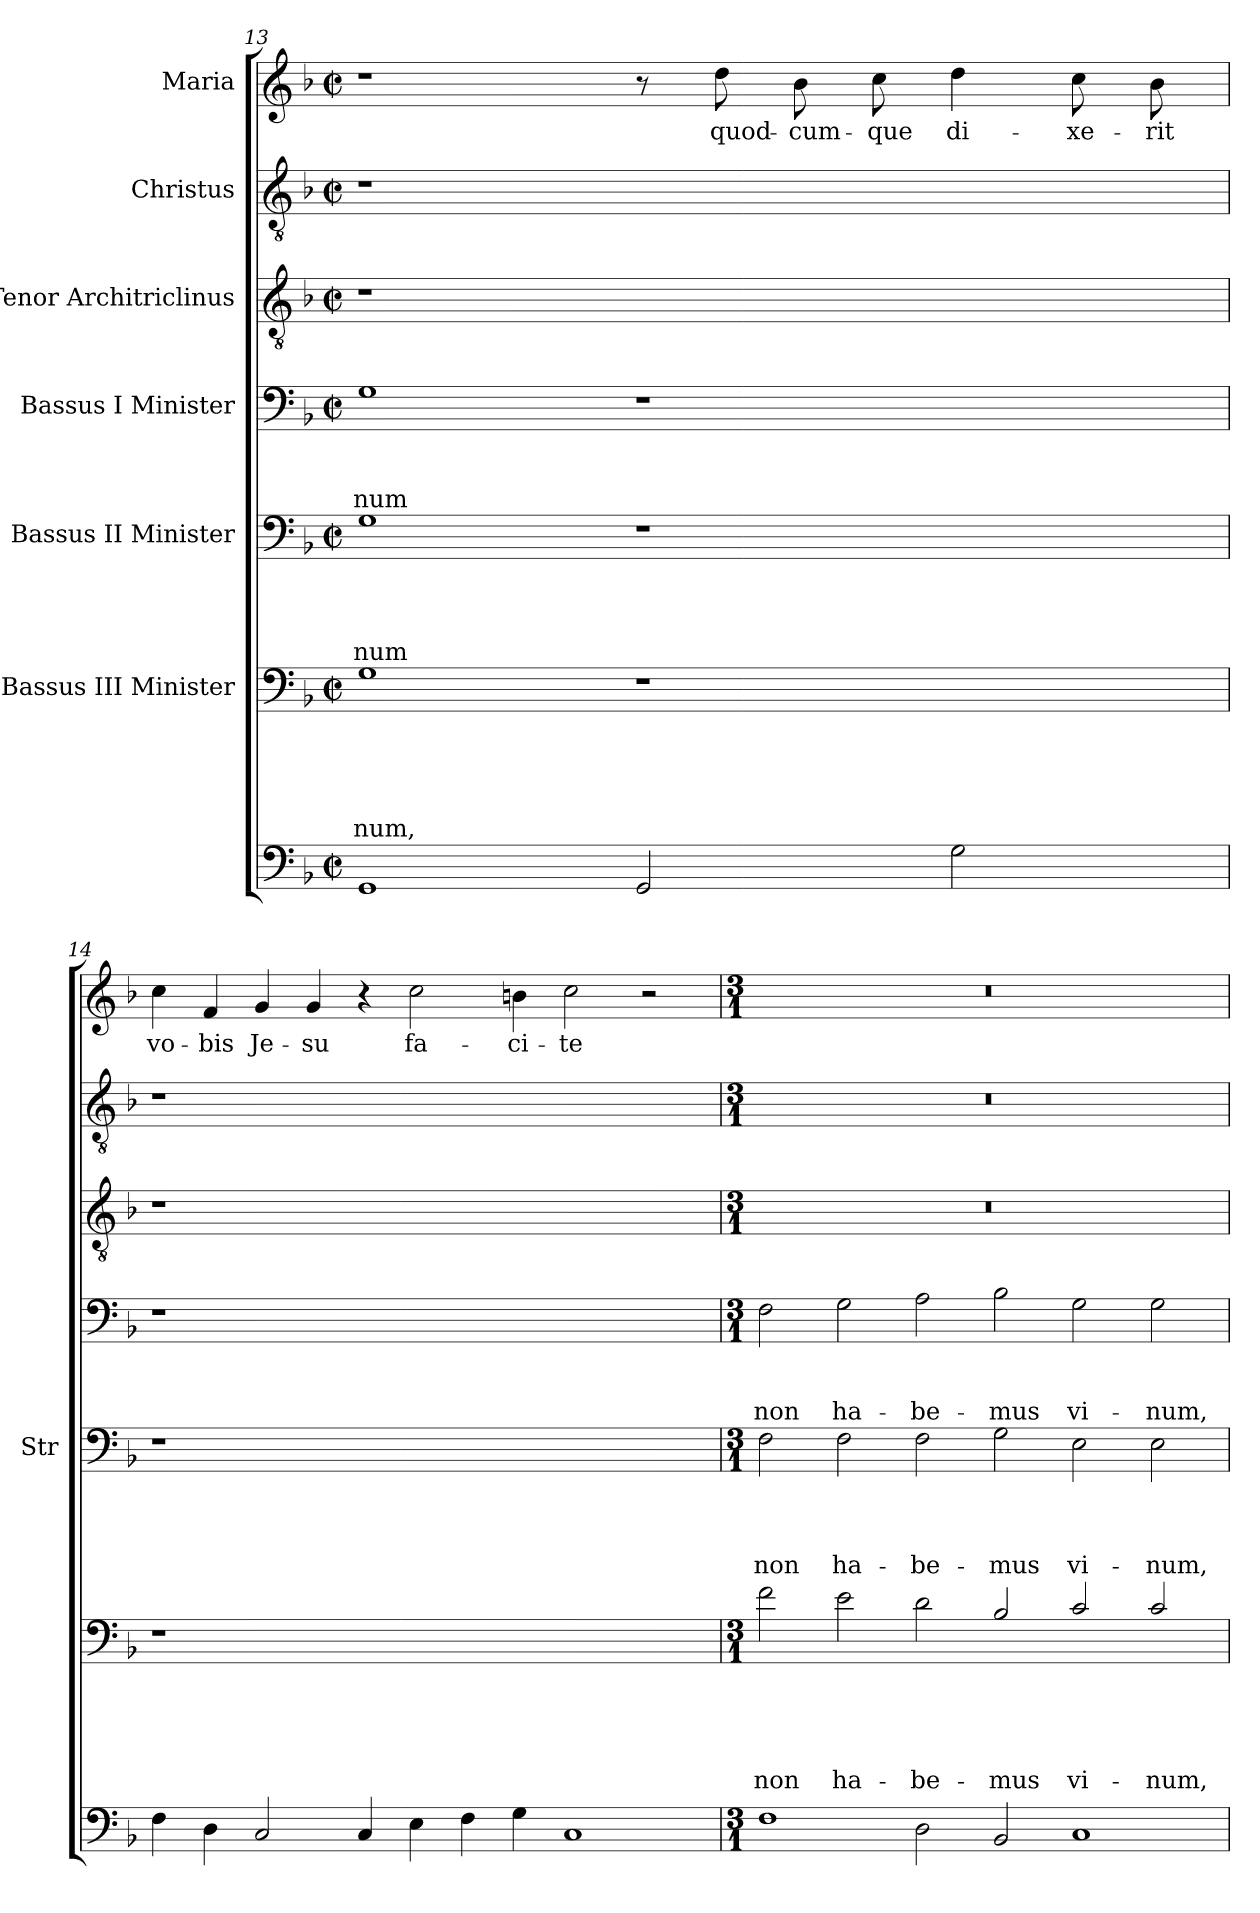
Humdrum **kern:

**kern	**kern	**text	**text	**text	**text	**text	**kern	**text	**text	**text	**text	**kern	**text	**text	**text	**kern	**kern	**kern	**text
*part7	*part6	*part6	*part6	*part6	*part6	*part6	*part5	*part5	*part5	*part5	*part5	*part4	*part4	*part4	*part4	*part3	*part2	*part1	*part1
*staff7	*staff6	*staff6	*staff6	*staff6	*staff6	*staff6	*staff5	*staff5	*staff5	*staff5	*staff5	*staff4	*staff4	*staff4	*staff4	*staff3	*staff2	*staff1	*staff1
*	*I"Bassus III  Minister	*	*	*	*	*	*I"Bassus II  Minister	*	*	*	*	*I"Bassus  I Minister	*	*	*	*I"Tenor  Architriclinus	*I"Christus	*I"Maria	*
*	*	*	*	*	*	*	*I'Str	*	*	*	*	*	*	*	*	*	*	*	*
!!LO:LB:g=z
*clefF4	*clefF4	*	*	*	*	*	*clefF4	*	*	*	*	*clefF4	*	*	*	*clefGv2	*clefGv2	*clefG2	*
*	*ITrd8c14	*	*	*	*	*	*	*	*	*	*	*	*	*	*	*	*	*	*
*k[b-]	*k[b-]	*	*	*	*	*	*k[b-]	*	*	*	*	*k[b-]	*	*	*	*k[b-]	*k[b-]	*k[b-]	*
*d:	*d:	*	*	*	*	*	*d:	*	*	*	*	*d:	*	*	*	*d:	*d:	*d:	*
*M2/2	*M2/2	*	*	*	*	*	*M2/2	*	*	*	*	*M2/2	*	*	*	*M2/2	*M2/2	*M2/2	*
*met(c|)	*met(c|)	*	*	*	*	*	*met(c|)	*	*	*	*	*met(c|)	*	*	*	*met(c|)	*met(c|)	*met(c|)	*
=13	=13	=13	=13	=13	=13	=13	=13	=13	=13	=13	=13	=13	=13	=13	=13	=13	=13	=13	=13
!	!	!	!	!	!	!LO:LY:b	!	!	!	!	!LO:LY:b	!	!	!	!LO:LY:b	!	!	!	!
1GG	1GG	.	.	.	.	-num,	1G	.	.	.	-num	1G	.	.	-num	1r	1r	1r	.
2GG/	1r	.	.	.	.	.	1r	.	.	.	.	1r	.	.	.	1ryy	1ryy	8r	.
!	!	!	!	!	!	!	!	!	!	!	!	!	!	!	!	!	!	!	!LO:LY:b
.	.	.	.	.	.	.	.	.	.	.	.	.	.	.	.	.	.	8dd\	quod-
!	!	!	!	!	!	!	!	!	!	!	!	!	!	!	!	!	!	!	!LO:LY:b
.	.	.	.	.	.	.	.	.	.	.	.	.	.	.	.	.	.	8b-\	-cum-
!	!	!	!	!	!	!	!	!	!	!	!	!	!	!	!	!	!	!	!LO:LY:b
.	.	.	.	.	.	.	.	.	.	.	.	.	.	.	.	.	.	8cc\	-que
!	!	!	!	!	!	!	!	!	!	!	!	!	!	!	!	!	!	!	!LO:LY:b
2G\	.	.	.	.	.	.	.	.	.	.	.	.	.	.	.	.	.	4dd\	di-
!	!	!	!	!	!	!	!	!	!	!	!	!	!	!	!	!	!	!	!LO:LY:b
.	.	.	.	.	.	.	.	.	.	.	.	.	.	.	.	.	.	8cc\	-xe-
!	!	!	!	!	!	!	!	!	!	!	!	!	!	!	!	!	!	!	!LO:LY:b
.	.	.	.	.	.	.	.	.	.	.	.	.	.	.	.	.	.	8b-\	-rit
=14	=14	=14	=14	=14	=14	=14	=14	=14	=14	=14	=14	=14	=14	=14	=14	=14	=14	=14	=14
!	!	!	!	!	!	!	!	!	!	!	!	!	!	!	!	!	!	!	!LO:LY:b
4F\	1r	.	.	.	.	.	1r	.	.	.	.	1r	.	.	.	1r	1r	4cc\	vo-
!	!	!	!	!	!	!	!	!	!	!	!	!	!	!	!	!	!	!	!LO:LY:b
4D\	.	.	.	.	.	.	.	.	.	.	.	.	.	.	.	.	.	4f/	-bis
!	!	!	!	!	!	!	!	!	!	!	!	!	!	!	!	!	!	!	!LO:LY:b
2C/	.	.	.	.	.	.	.	.	.	.	.	.	.	.	.	.	.	4g/	Je-
!	!	!	!	!	!	!	!	!	!	!	!	!	!	!	!	!	!	!	!LO:LY:b
.	.	.	.	.	.	.	.	.	.	.	.	.	.	.	.	.	.	4g/	-su
4C/	0ryy	.	.	.	.	.	0ryy	.	.	.	.	0ryy	.	.	.	0ryy	0ryy	4r	.
!	!	!	!	!	!	!	!	!	!	!	!	!	!	!	!	!	!	!	!LO:LY:b
4E\	.	.	.	.	.	.	.	.	.	.	.	.	.	.	.	.	.	2cc\	fa-
4F\	.	.	.	.	.	.	.	.	.	.	.	.	.	.	.	.	.	.	.
!	!	!	!	!	!	!	!	!	!	!	!	!	!	!	!	!	!	!	!LO:LY:b
4G\	.	.	.	.	.	.	.	.	.	.	.	.	.	.	.	.	.	4bn\	-ci-
!	!	!	!	!	!	!	!	!	!	!	!	!	!	!	!	!	!	!	!LO:LY:b
1C	.	.	.	.	.	.	.	.	.	.	.	.	.	.	.	.	.	2cc\	-te
.	.	.	.	.	.	.	.	.	.	.	.	.	.	.	.	.	.	2r	.
=15	=15	=15	=15	=15	=15	=15	=15	=15	=15	=15	=15	=15	=15	=15	=15	=15	=15	=15	=15
*M3/1	*M3/1	*	*	*	*	*	*M3/1	*	*	*	*	*M3/1	*	*	*	*M3/1	*M3/1	*M3/1	*
!	!	!	!	!	!	!LO:LY:b	!	!	!	!	!LO:LY:b	!	!	!	!LO:LY:b	!	!	!	!
1F	2F\	.	.	.	.	non	2F\	.	.	.	non	2F\	.	.	non	0.r	0.r	0.r	.
!	!	!	!	!	!	!LO:LY:b	!	!	!	!	!LO:LY:b	!	!	!	!LO:LY:b	!	!	!	!
.	2E\	.	.	.	.	ha-	2F\	.	.	.	ha-	2G\	.	.	ha-	.	.	.	.
!	!	!	!	!	!	!LO:LY:b	!	!	!	!	!LO:LY:b	!	!	!	!LO:LY:b	!	!	!	!
2D\	2D\	.	.	.	.	-be-	2F\	.	.	.	-be-	2A\	.	.	-be-	.	.	.	.
!	!	!	!	!	!	!LO:LY:b	!	!	!	!	!LO:LY:b	!	!	!	!LO:LY:b	!	!	!	!
2BB-/	2BB-/	.	.	.	.	-mus	2G\	.	.	.	-mus	2B-\	.	.	-mus	.	.	.	.
!	!	!	!	!	!	!LO:LY:b	!	!	!	!	!LO:LY:b	!	!	!	!LO:LY:b	!	!	!	!
1C	2C/	.	.	.	.	vi-	2E\	.	.	.	vi-	2G\	.	.	vi-	.	.	.	.
!	!	!	!	!	!	!LO:LY:b	!	!	!	!	!LO:LY:b	!	!	!	!LO:LY:b	!	!	!	!
.	2C/	.	.	.	.	-num,	2E\	.	.	.	-num,	2G\	.	.	-num,	.	.	.	.
=	=	=	=	=	=	=	=	=	=	=	=	=	=	=	=	=	=	=	=
*-	*-	*-	*-	*-	*-	*-	*-	*-	*-	*-	*-	*-	*-	*-	*-	*-	*-	*-	*-
